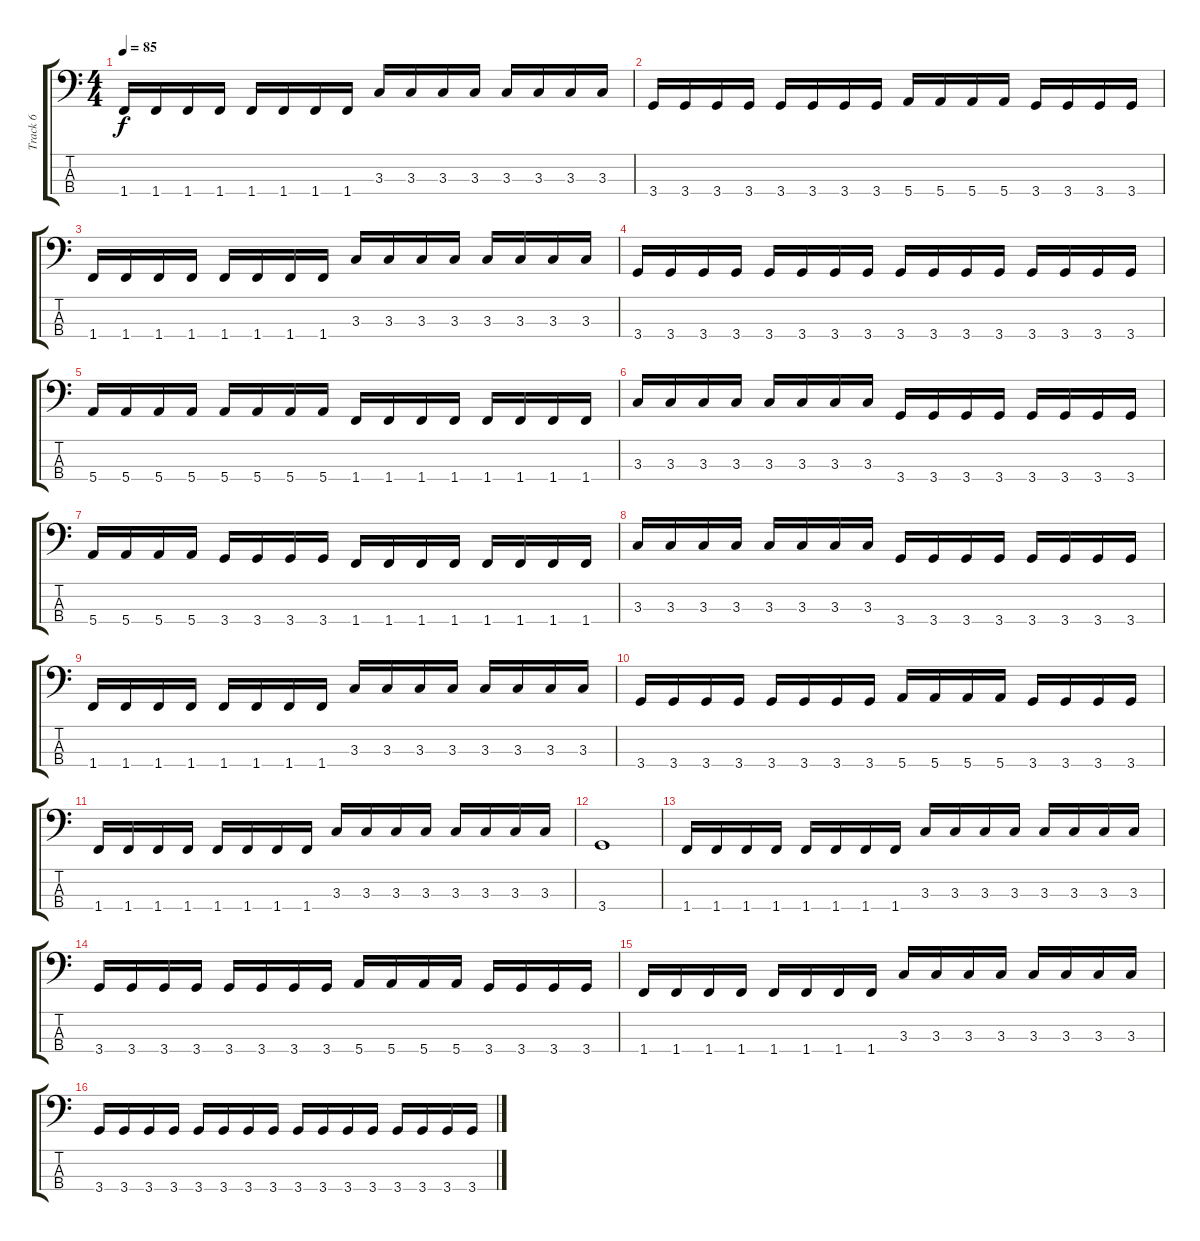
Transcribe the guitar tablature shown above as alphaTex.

\track ("Track 6" "Track 6") {instrument electricbasspick}
\staff {score tabs}
\tuning (G2 D2 A1 E1) {hide}
\ts (4 4)
\tempo 85
\clef f4
\ks c
1.4.16{dy f} 1.4.16 1.4.16 1.4.16 1.4.16 1.4.16 1.4.16 1.4.16 3.3.16 3.3.16 3.3.16 3.3.16 3.3.16 3.3.16 3.3.16 3.3.16 |
3.4.16 3.4.16 3.4.16 3.4.16 3.4.16 3.4.16 3.4.16 3.4.16 5.4.16 5.4.16 5.4.16 5.4.16 3.4.16 3.4.16 3.4.16 3.4.16 |
1.4.16 1.4.16 1.4.16 1.4.16 1.4.16 1.4.16 1.4.16 1.4.16 3.3.16 3.3.16 3.3.16 3.3.16 3.3.16 3.3.16 3.3.16 3.3.16 |
3.4.16 3.4.16 3.4.16 3.4.16 3.4.16 3.4.16 3.4.16 3.4.16 3.4.16 3.4.16 3.4.16 3.4.16 3.4.16 3.4.16 3.4.16 3.4.16 |
5.4.16 5.4.16 5.4.16 5.4.16 5.4.16 5.4.16 5.4.16 5.4.16 1.4.16 1.4.16 1.4.16 1.4.16 1.4.16 1.4.16 1.4.16 1.4.16 |
3.3.16 3.3.16 3.3.16 3.3.16 3.3.16 3.3.16 3.3.16 3.3.16 3.4.16 3.4.16 3.4.16 3.4.16 3.4.16 3.4.16 3.4.16 3.4.16 |
5.4.16 5.4.16 5.4.16 5.4.16 3.4.16 3.4.16 3.4.16 3.4.16 1.4.16 1.4.16 1.4.16 1.4.16 1.4.16 1.4.16 1.4.16 1.4.16 |
3.3.16 3.3.16 3.3.16 3.3.16 3.3.16 3.3.16 3.3.16 3.3.16 3.4.16 3.4.16 3.4.16 3.4.16 3.4.16 3.4.16 3.4.16 3.4.16 |
1.4.16 1.4.16 1.4.16 1.4.16 1.4.16 1.4.16 1.4.16 1.4.16 3.3.16 3.3.16 3.3.16 3.3.16 3.3.16 3.3.16 3.3.16 3.3.16 |
3.4.16 3.4.16 3.4.16 3.4.16 3.4.16 3.4.16 3.4.16 3.4.16 5.4.16 5.4.16 5.4.16 5.4.16 3.4.16 3.4.16 3.4.16 3.4.16 |
1.4.16 1.4.16 1.4.16 1.4.16 1.4.16 1.4.16 1.4.16 1.4.16 3.3.16 3.3.16 3.3.16 3.3.16 3.3.16 3.3.16 3.3.16 3.3.16 |
3.4.1 |
1.4.16 1.4.16 1.4.16 1.4.16 1.4.16 1.4.16 1.4.16 1.4.16 3.3.16 3.3.16 3.3.16 3.3.16 3.3.16 3.3.16 3.3.16 3.3.16 |
3.4.16 3.4.16 3.4.16 3.4.16 3.4.16 3.4.16 3.4.16 3.4.16 5.4.16 5.4.16 5.4.16 5.4.16 3.4.16 3.4.16 3.4.16 3.4.16 |
1.4.16 1.4.16 1.4.16 1.4.16 1.4.16 1.4.16 1.4.16 1.4.16 3.3.16 3.3.16 3.3.16 3.3.16 3.3.16 3.3.16 3.3.16 3.3.16 |
3.4.16 3.4.16 3.4.16 3.4.16 3.4.16 3.4.16 3.4.16 3.4.16 3.4.16 3.4.16 3.4.16 3.4.16 3.4.16 3.4.16 3.4.16 3.4.16
